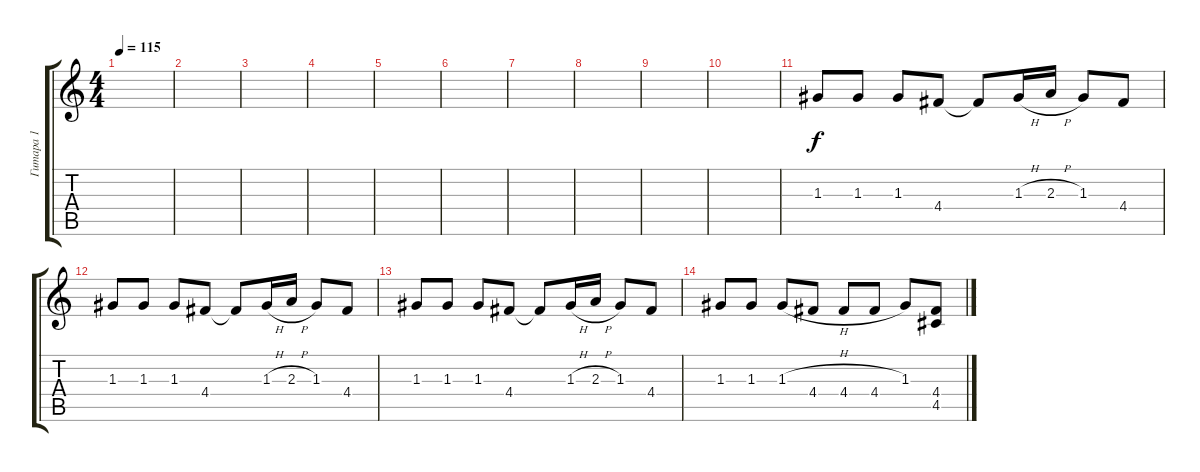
\track ("Гитара 1" "Гитара 1") {instrument distortionguitar}
\staff {score tabs}
\tuning (E4 B3 G3 D3 A2 E2) {hide}
\ts (4 4)
\tempo 115
\clef g2
\ks c
|
|
|
|
|
|
|
|
|
|
1.3.8 1.3.8 1.3.8 4.4.8 4.4{t}.8 1.3{h}.16 2.3{h}.16 1.3.8 4.4.8 |
1.3.8 1.3.8 1.3.8 4.4.8 4.4{t}.8 1.3{h}.16 2.3{h}.16 1.3.8 4.4.8 |
1.3.8 1.3.8 1.3.8 4.4.8 4.4{t}.8 1.3{h}.16 2.3{h}.16 1.3.8 4.4.8 |
1.3.8 1.3.8 1.3{h}.8 4.4.8 4.4.8 4.4.8 1.3.8 (4.4 4.5).8
